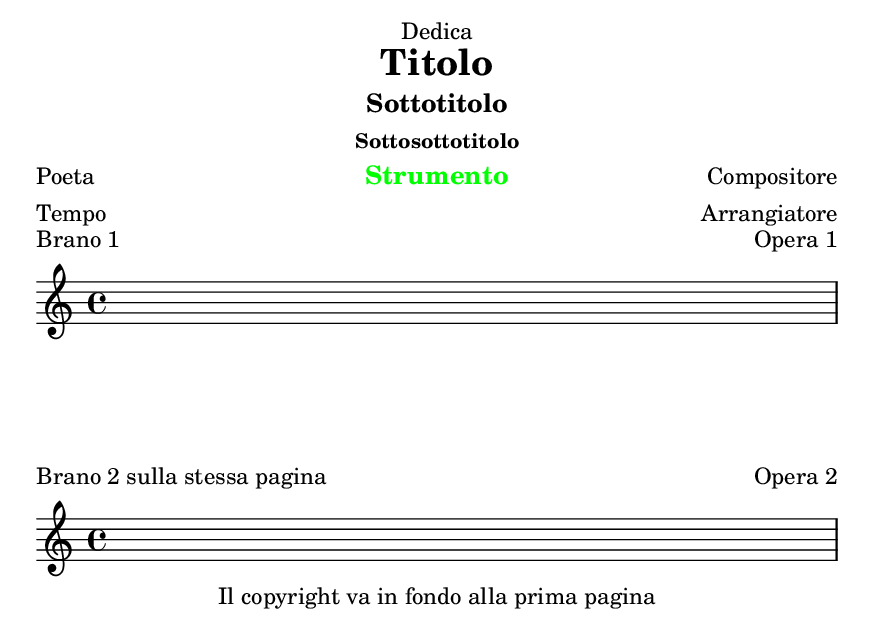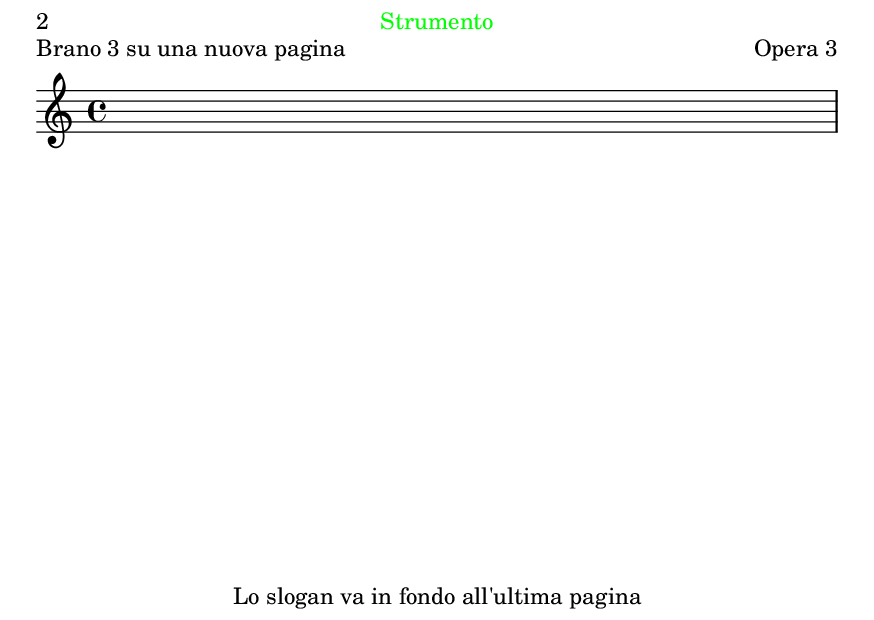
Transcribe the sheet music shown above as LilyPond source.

%% Generated by lilypond-book
%% Options: [exampleindent=10.16\mm,indent=0\mm,line-width=160\mm,noragged-right,papersize="a6landscape",quote]
\include "lilypond-book-preamble.ly"


% ****************************************************************
% Start cut-&-pastable-section
% ****************************************************************

#(ly:set-option 'eps-box-padding 3.000000)



\paper {
  #(set-paper-size "a6landscape")
  indent = 0\mm
  line-width = 160\mm
  % offset the left padding, also add 1mm as lilypond creates cropped
  % images with a little space on the right
  line-width = #(- line-width (* mm  3.000000) (* mm 1))
  ragged-right = ##f
  line-width = 160\mm - 2.0 * 10.16\mm
  % offset the left padding, also add 1mm as lilypond creates cropped
  % images with a little space on the right
  line-width = #(- line-width (* mm  3.000000) (* mm 1))
}

\layout {
  
}




% ****************************************************************
% ly snippet:
% ****************************************************************
\sourcefileline 775
\book {
  \header {
      % I seguenti campi sono centrati
    dedication = "Dedica"
    title = "Titolo"
    subtitle = "Sottotitolo"
    subsubtitle = "Sottosottotitolo"
      % I seguenti campi sono distribuiti uniformemente su una riga
      % il campo "instrument" appare anche nelle pagine seguenti
    instrument = \markup \with-color #green "Strumento"
    poet = "Poeta"
    composer = "Compositore"
      % I campi seguenti sono posti agli estremi opposti della stessa riga
    meter = "Tempo"
    arranger = "Arrangiatore"
      % I campi seguenti sono centrati in fondo
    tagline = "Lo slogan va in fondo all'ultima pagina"
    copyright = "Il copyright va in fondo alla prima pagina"
  }
  \score {
    \header {
        % I campi seguenti sono posti agli estremi opposti della stessa riga
      piece = "Brano 1"
      opus = "Opera 1"
    }
    { s1 }
  }
  \score {
    \header {
        % I campi seguenti sono posti agli estremi opposti della stessa riga
      piece = "Brano 2 sulla stessa pagina"
      opus = "Opera 2"
    }
    { s1 }
  }
  \pageBreak
  \score {
    \header {
        % I campi seguenti sono posti agli estremi opposti della stessa riga
      piece = "Brano 3 su una nuova pagina"
      opus = "Opera 3"
    }
    { s1 }
  }
}



% ****************************************************************
% end ly snippet
% ****************************************************************
